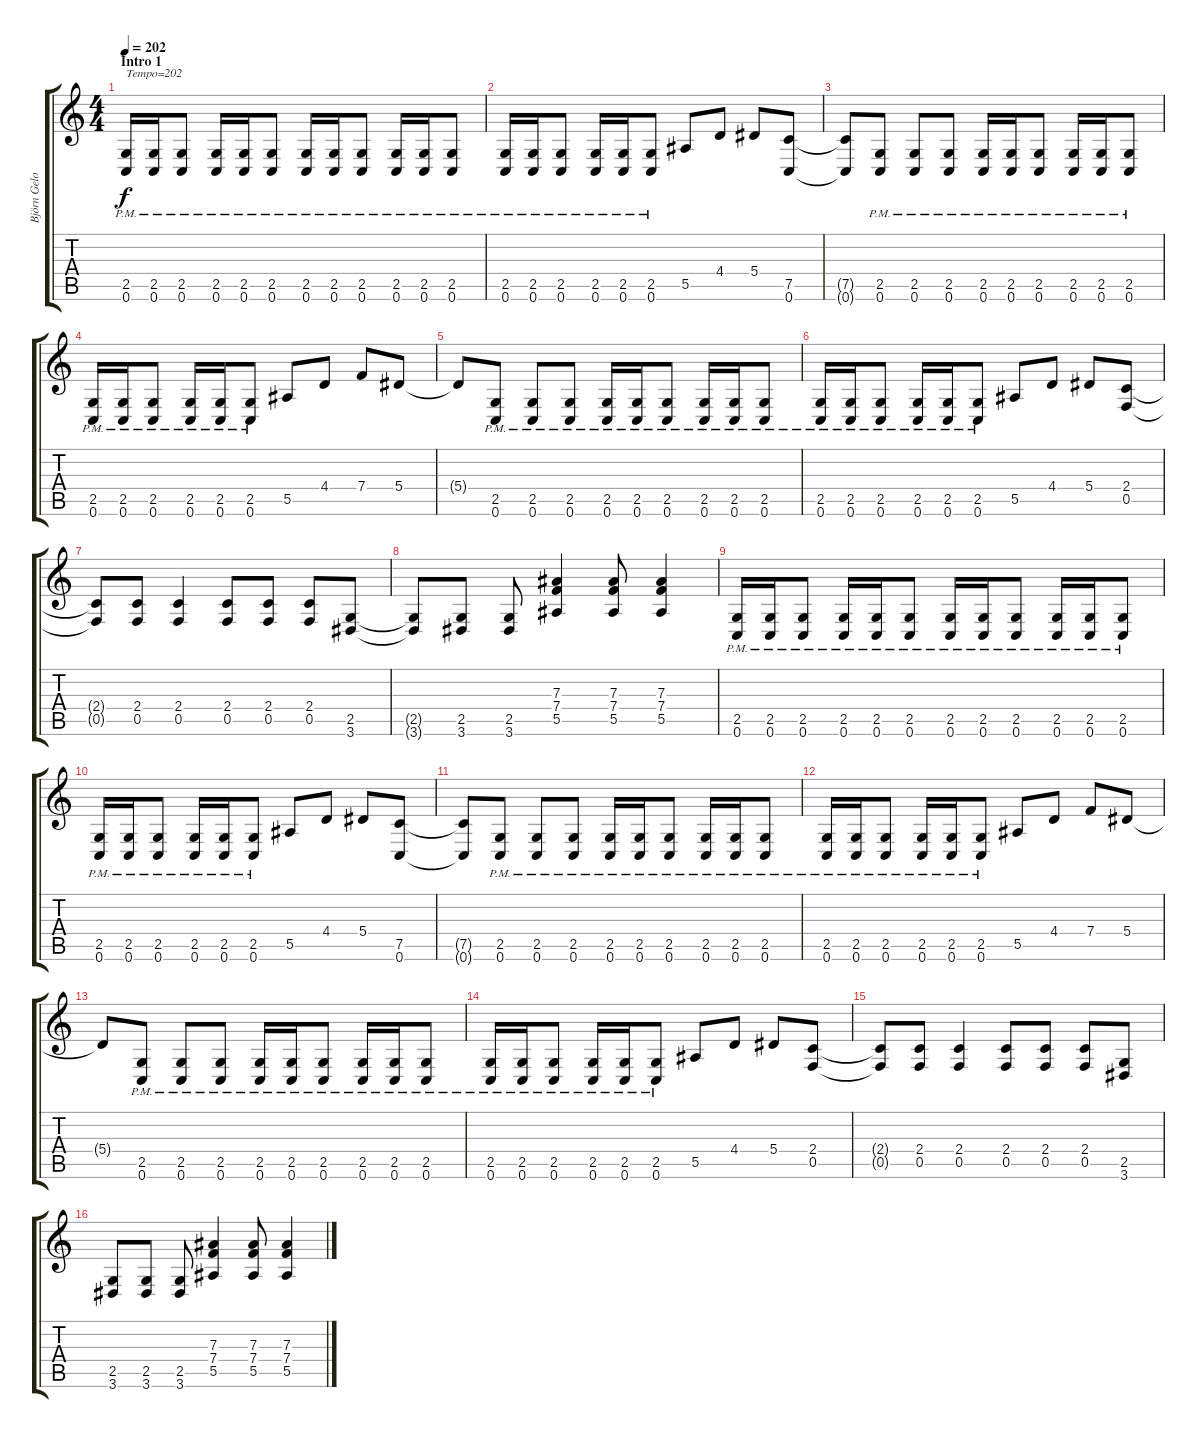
\track ("Björn Gelotte" "Björn Gelo") {instrument distortionguitar}
\staff {score tabs}
\tuning (C4 G3 Eb3 Bb2 F2 C2) {hide}
\ts (4 4)
\section ("" "Intro 1")
\tempo 202
\clef g2
\ks c
(2.5{pm} 0.6{pm}).16{txt "Tempo=202" dy f instrument distortionguitar} (2.5{pm} 0.6{pm}).16 (2.5{pm} 0.6{pm}).8 (2.5{pm} 0.6{pm}).16 (2.5{pm} 0.6{pm}).16 (2.5{pm} 0.6{pm}).8 (2.5{pm} 0.6{pm}).16 (2.5{pm} 0.6{pm}).16 (2.5{pm} 0.6{pm}).8 (2.5{pm} 0.6{pm}).16 (2.5{pm} 0.6{pm}).16 (2.5{pm} 0.6{pm}).8 |
(2.5{pm} 0.6{pm}).16 (2.5{pm} 0.6{pm}).16 (2.5{pm} 0.6{pm}).8 (2.5{pm} 0.6{pm}).16 (2.5{pm} 0.6{pm}).16 (2.5{pm} 0.6{pm}).8 5.5.8 4.4.8 5.4.8 (7.5 0.6).8 |
(7.5{t} 0.6{t}).8 (2.5{pm} 0.6{pm}).8 (2.5{pm} 0.6{pm}).8 (2.5{pm} 0.6{pm}).8 (2.5{pm} 0.6{pm}).16 (2.5{pm} 0.6{pm}).16 (2.5{pm} 0.6{pm}).8 (2.5{pm} 0.6{pm}).16 (2.5{pm} 0.6{pm}).16 (2.5{pm} 0.6{pm}).8 |
(2.5{pm} 0.6{pm}).16 (2.5{pm} 0.6{pm}).16 (2.5{pm} 0.6{pm}).8 (2.5{pm} 0.6{pm}).16 (2.5{pm} 0.6{pm}).16 (2.5{pm} 0.6{pm}).8 5.5.8 4.4.8 7.4.8 5.4.8 |
5.4{t}.8 (2.5{pm} 0.6{pm}).8 (2.5{pm} 0.6{pm}).8 (2.5{pm} 0.6{pm}).8 (2.5{pm} 0.6{pm}).16 (2.5{pm} 0.6{pm}).16 (2.5{pm} 0.6{pm}).8 (2.5{pm} 0.6{pm}).16 (2.5{pm} 0.6{pm}).16 (2.5{pm} 0.6{pm}).8 |
(2.5{pm} 0.6{pm}).16 (2.5{pm} 0.6{pm}).16 (2.5{pm} 0.6{pm}).8 (2.5{pm} 0.6{pm}).16 (2.5{pm} 0.6{pm}).16 (2.5{pm} 0.6{pm}).8 5.5.8 4.4.8 5.4.8 (2.4 0.5).8 |
(2.4{t} 0.5{t}).8 (2.4 0.5).8 (2.4 0.5).4 (2.4 0.5).8 (2.4 0.5).8 (2.4 0.5).8 (2.5 3.6).8 |
(2.5{t} 3.6{t}).8 (2.5 3.6).8 (2.5 3.6).8 (7.3 7.4 5.5).4 (7.3 7.4 5.5).8 (7.3 7.4 5.5).4 |
(2.5{pm} 0.6{pm}).16 (2.5{pm} 0.6{pm}).16 (2.5{pm} 0.6{pm}).8 (2.5{pm} 0.6{pm}).16 (2.5{pm} 0.6{pm}).16 (2.5{pm} 0.6{pm}).8 (2.5{pm} 0.6{pm}).16 (2.5{pm} 0.6{pm}).16 (2.5{pm} 0.6{pm}).8 (2.5{pm} 0.6{pm}).16 (2.5{pm} 0.6{pm}).16 (2.5{pm} 0.6{pm}).8 |
(2.5{pm} 0.6{pm}).16 (2.5{pm} 0.6{pm}).16 (2.5{pm} 0.6{pm}).8 (2.5{pm} 0.6{pm}).16 (2.5{pm} 0.6{pm}).16 (2.5{pm} 0.6{pm}).8 5.5.8 4.4.8 5.4.8 (7.5 0.6).8 |
(7.5{t} 0.6{t}).8 (2.5{pm} 0.6{pm}).8 (2.5{pm} 0.6{pm}).8 (2.5{pm} 0.6{pm}).8 (2.5{pm} 0.6{pm}).16 (2.5{pm} 0.6{pm}).16 (2.5{pm} 0.6{pm}).8 (2.5{pm} 0.6{pm}).16 (2.5{pm} 0.6{pm}).16 (2.5{pm} 0.6{pm}).8 |
(2.5{pm} 0.6{pm}).16 (2.5{pm} 0.6{pm}).16 (2.5{pm} 0.6{pm}).8 (2.5{pm} 0.6{pm}).16 (2.5{pm} 0.6{pm}).16 (2.5{pm} 0.6{pm}).8 5.5.8 4.4.8 7.4.8 5.4.8 |
5.4{t}.8 (2.5{pm} 0.6{pm}).8 (2.5{pm} 0.6{pm}).8 (2.5{pm} 0.6{pm}).8 (2.5{pm} 0.6{pm}).16 (2.5{pm} 0.6{pm}).16 (2.5{pm} 0.6{pm}).8 (2.5{pm} 0.6{pm}).16 (2.5{pm} 0.6{pm}).16 (2.5{pm} 0.6{pm}).8 |
(2.5{pm} 0.6{pm}).16 (2.5{pm} 0.6{pm}).16 (2.5{pm} 0.6{pm}).8 (2.5{pm} 0.6{pm}).16 (2.5{pm} 0.6{pm}).16 (2.5{pm} 0.6{pm}).8 5.5.8 4.4.8 5.4.8 (2.4 0.5).8 |
(2.4{t} 0.5{t}).8 (2.4 0.5).8 (2.4 0.5).4 (2.4 0.5).8 (2.4 0.5).8 (2.4 0.5).8 (2.5 3.6).8 |
(2.5 3.6).8 (2.5 3.6).8 (2.5 3.6).8 (7.3 7.4 5.5).4 (7.3 7.4 5.5).8 (7.3 7.4 5.5).4
